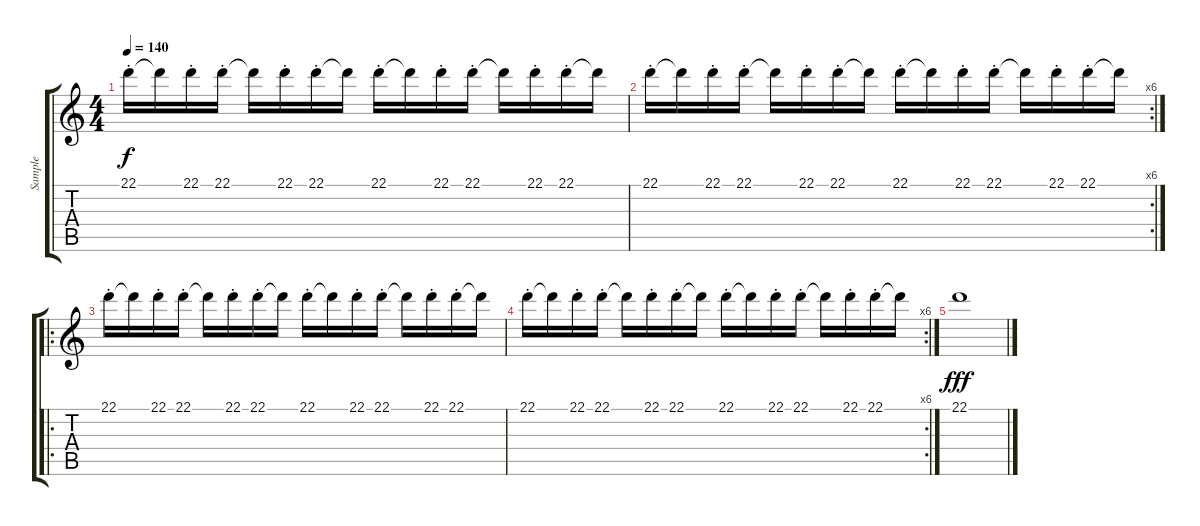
\track ("Sample" "Sample") {instrument orchestrahit}
\staff {score tabs}
\tuning (E4 B3 G3 D3 A2 E2) {hide}
\ts (4 4)
\tempo 140
\clef g2
\ks c
22.1{st}.16{dy f volume 10} 22.1{t}.16 22.1{st}.16 22.1{st}.16 22.1{t}.16 22.1{st}.16 22.1{st}.16 22.1{t}.16 22.1{st}.16 22.1{t}.16 22.1{st}.16 22.1{st}.16 22.1{t}.16 22.1{st}.16 22.1{st}.16 22.1{t}.16 |
\rc 6
22.1{st}.16 22.1{t}.16 22.1{st}.16 22.1{st}.16 22.1{t}.16 22.1{st}.16 22.1{st}.16 22.1{t}.16 22.1{st}.16 22.1{t}.16 22.1{st}.16 22.1{st}.16 22.1{t}.16 22.1{st}.16 22.1{st}.16 22.1{t}.16 |
\ro
22.1{st}.16{volume 10} 22.1{t}.16 22.1{st}.16 22.1{st}.16 22.1{t}.16 22.1{st}.16 22.1{st}.16 22.1{t}.16 22.1{st}.16 22.1{t}.16 22.1{st}.16 22.1{st}.16 22.1{t}.16 22.1{st}.16 22.1{st}.16 22.1{t}.16 |
\rc 6
22.1{st}.16 22.1{t}.16 22.1{st}.16 22.1{st}.16 22.1{t}.16 22.1{st}.16 22.1{st}.16 22.1{t}.16 22.1{st}.16 22.1{t}.16 22.1{st}.16 22.1{st}.16 22.1{t}.16 22.1{st}.16 22.1{st}.16 22.1{t}.16 |
22.1.1{dy fff volume 7}
